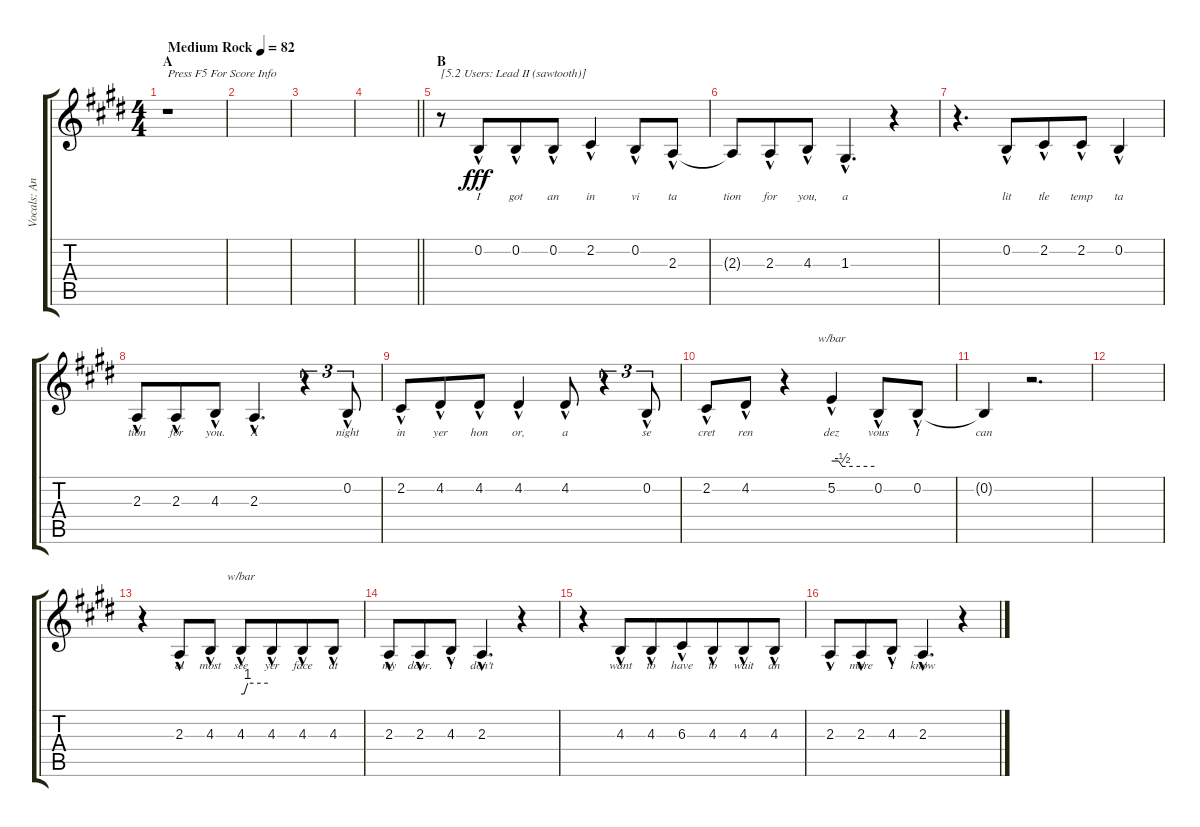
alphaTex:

\track ("Vocals: Ann" "Vocals: An") {instrument pad1newage}
\staff {score tabs}
\tuning (E4 B3 G3 D3 A2 E2) {hide}
\ts (4 4)
\section ("" "A")
\tempo (82 "Medium Rock")
\clef g2
\ks e
r.1{txt "Press F5 For Score Info" dy fff instrument pad1newage} |
|
|
\barLineRight lightlight
|
\section ("" "B")
r.8{txt "[5.2 Users: Lead II (sawtooth)]"} 0.2{hac}.8{lyrics (0 "I") lyrics (1 "") lyrics (2 "") lyrics (3 "") lyrics (4 "") beam merge} 0.2{hac}.8{lyrics (0 "got") lyrics (1 "") lyrics (2 "") lyrics (3 "") lyrics (4 "")} 0.2{hac}.8{lyrics (0 "an") lyrics (1 "") lyrics (2 "") lyrics (3 "") lyrics (4 "")} 2.2{hac}.4{lyrics (0 "in") lyrics (1 "") lyrics (2 "") lyrics (3 "") lyrics (4 "")} 0.2{hac}.8{lyrics (0 "vi") lyrics (1 "") lyrics (2 "") lyrics (3 "") lyrics (4 "")} 2.3{hac}.8{lyrics (0 "ta") lyrics (1 "") lyrics (2 "") lyrics (3 "") lyrics (4 "")} |
2.3{t}.8{lyrics (0 "tion") lyrics (1 "") lyrics (2 "") lyrics (3 "") lyrics (4 "")} 2.3{hac}.8{lyrics (0 "for") lyrics (1 "") lyrics (2 "") lyrics (3 "") lyrics (4 "") beam merge} 4.3{hac}.8{lyrics (0 "you,") lyrics (1 "") lyrics (2 "") lyrics (3 "") lyrics (4 "")} 1.3{hac}.4{d lyrics (0 "a") lyrics (1 "") lyrics (2 "") lyrics (3 "") lyrics (4 "")} r.4 |
r.4{d} 0.2{hac}.8{lyrics (0 "lit") lyrics (1 "") lyrics (2 "") lyrics (3 "") lyrics (4 "") beam merge} 2.2{hac}.8{lyrics (0 "tle") lyrics (1 "") lyrics (2 "") lyrics (3 "") lyrics (4 "")} 2.2{hac}.8{lyrics (0 "temp") lyrics (1 "") lyrics (2 "") lyrics (3 "") lyrics (4 "")} 0.2{hac}.4{lyrics (0 "ta") lyrics (1 "") lyrics (2 "") lyrics (3 "") lyrics (4 "")} |
2.3{hac}.8{lyrics (0 "tion") lyrics (1 "") lyrics (2 "") lyrics (3 "") lyrics (4 "")} 2.3{hac}.8{lyrics (0 "for") lyrics (1 "") lyrics (2 "") lyrics (3 "") lyrics (4 "") beam merge} 4.3{hac}.8{lyrics (0 "you.") lyrics (1 "") lyrics (2 "") lyrics (3 "") lyrics (4 "")} 2.3{hac}.4{d lyrics (0 "A") lyrics (1 "") lyrics (2 "") lyrics (3 "") lyrics (4 "")} r.4{tu (3 2)} 0.2{hac}.8{tu (3 2) lyrics (0 "night") lyrics (1 "") lyrics (2 "") lyrics (3 "") lyrics (4 "")} |
2.2{hac}.8{lyrics (0 "in") lyrics (1 "") lyrics (2 "") lyrics (3 "") lyrics (4 "")} 4.2{hac}.8{lyrics (0 "yer") lyrics (1 "") lyrics (2 "") lyrics (3 "") lyrics (4 "") beam merge} 4.2{hac}.8{lyrics (0 "hon") lyrics (1 "") lyrics (2 "") lyrics (3 "") lyrics (4 "")} 4.2{hac}.4{lyrics (0 "or,") lyrics (1 "") lyrics (2 "") lyrics (3 "") lyrics (4 "")} 4.2{hac}.8{lyrics (0 "a") lyrics (1 "") lyrics (2 "") lyrics (3 "") lyrics (4 "")} r.4{tu (3 2)} 0.2{hac}.8{tu (3 2) lyrics (0 "se") lyrics (1 "") lyrics (2 "") lyrics (3 "") lyrics (4 "")} |
2.2{hac}.8{lyrics (0 "cret") lyrics (1 "") lyrics (2 "") lyrics (3 "") lyrics (4 "")} 4.2{hac}.8{lyrics (0 "ren") lyrics (1 "") lyrics (2 "") lyrics (3 "") lyrics (4 "")} r.4 5.2{hac}.4{tbe (custom default 0 0 10 0 15 -2 60 -2) lyrics (0 "dez") lyrics (1 "") lyrics (2 "") lyrics (3 "") lyrics (4 "") beam merge} 0.2{hac}.8{lyrics (0 "vous") lyrics (1 "") lyrics (2 "") lyrics (3 "") lyrics (4 "")} 0.2{hac}.8{lyrics (0 "I") lyrics (1 "") lyrics (2 "") lyrics (3 "") lyrics (4 "")} |
0.2{t}.4{lyrics (0 "can") lyrics (1 "") lyrics (2 "") lyrics (3 "") lyrics (4 "")} r.2{d} |
|
r.4 2.3{hac}.8{lyrics (0 "al") lyrics (1 "") lyrics (2 "") lyrics (3 "") lyrics (4 "")} 4.3{hac}.8{lyrics (0 "most") lyrics (1 "") lyrics (2 "") lyrics (3 "") lyrics (4 "")} 4.3{hac}.8{tbe (custom default 0 0 7 0 15 4 60 4) lyrics (0 "see") lyrics (1 "") lyrics (2 "") lyrics (3 "") lyrics (4 "")} 4.3{hac}.8{lyrics (0 "yer") lyrics (1 "") lyrics (2 "") lyrics (3 "") lyrics (4 "") beam merge} 4.3{hac}.8{lyrics (0 "face") lyrics (1 "") lyrics (2 "") lyrics (3 "") lyrics (4 "")} 4.3{hac}.8{lyrics (0 "at") lyrics (1 "") lyrics (2 "") lyrics (3 "") lyrics (4 "")} |
2.3{hac}.8{lyrics (0 "my") lyrics (1 "") lyrics (2 "") lyrics (3 "") lyrics (4 "")} 2.3{hac}.8{lyrics (0 "door.") lyrics (1 "") lyrics (2 "") lyrics (3 "") lyrics (4 "") beam merge} 4.3{hac}.8{lyrics (0 "I") lyrics (1 "") lyrics (2 "") lyrics (3 "") lyrics (4 "")} 2.3{hac}.4{d lyrics (0 "don't") lyrics (1 "") lyrics (2 "") lyrics (3 "") lyrics (4 "")} r.4 |
r.4 4.3{hac}.8{lyrics (0 "want") lyrics (1 "") lyrics (2 "") lyrics (3 "") lyrics (4 "")} 4.3{hac}.8{lyrics (0 "to") lyrics (1 "") lyrics (2 "") lyrics (3 "") lyrics (4 "") beam merge} 6.3{hac}.8{lyrics (0 "have") lyrics (1 "") lyrics (2 "") lyrics (3 "") lyrics (4 "")} 4.3{hac}.8{lyrics (0 "to") lyrics (1 "") lyrics (2 "") lyrics (3 "") lyrics (4 "") beam merge} 4.3{hac}.8{lyrics (0 "wait") lyrics (1 "") lyrics (2 "") lyrics (3 "") lyrics (4 "")} 4.3{hac}.8{lyrics (0 "an") lyrics (1 "") lyrics (2 "") lyrics (3 "") lyrics (4 "")} |
2.3{hac}.8{lyrics (0 "y") lyrics (1 "") lyrics (2 "") lyrics (3 "") lyrics (4 "")} 2.3{hac}.8{lyrics (0 "more") lyrics (1 "") lyrics (2 "") lyrics (3 "") lyrics (4 "") beam merge} 4.3{hac}.8{lyrics (0 "I") lyrics (1 "") lyrics (2 "") lyrics (3 "") lyrics (4 "")} 2.3{hac}.4{d lyrics (0 "know") lyrics (1 "") lyrics (2 "") lyrics (3 "") lyrics (4 "")} r.4
